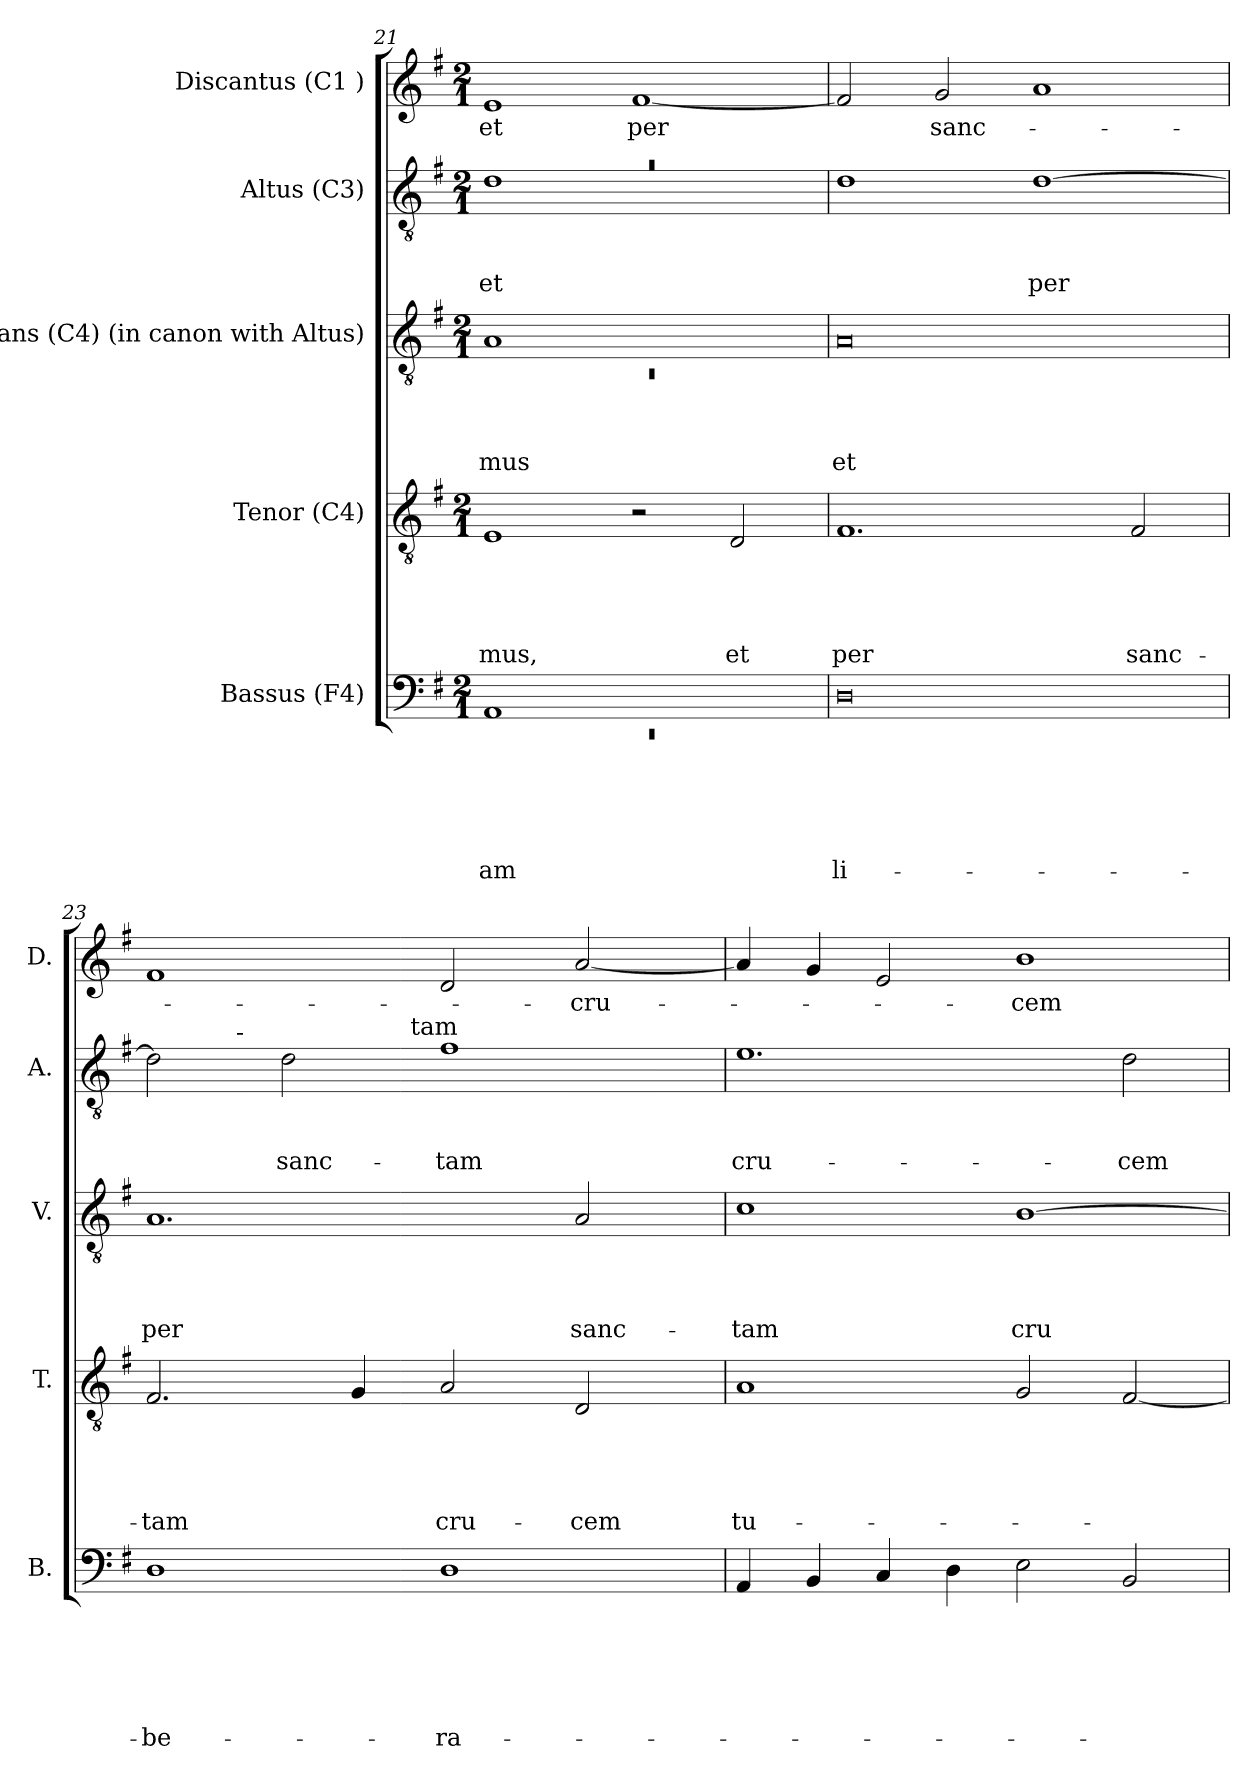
**kern	**text	**text	**text	**text	**text	**text	**kern	**text	**text	**text	**text	**text	**kern	**text	**text	**text	**text	**kern	**text	**text	**text	**kern	**text
*part5	*part5	*part5	*part5	*part5	*part5	*part5	*part4	*part4	*part4	*part4	*part4	*part4	*part3	*part3	*part3	*part3	*part3	*part2	*part2	*part2	*part2	*part1	*part1
*staff5	*staff5	*staff5	*staff5	*staff5	*staff5	*staff5	*staff4	*staff4	*staff4	*staff4	*staff4	*staff4	*staff3	*staff3	*staff3	*staff3	*staff3	*staff2	*staff2	*staff2	*staff2	*staff1	*staff1
*I"Bassus (F4)	*	*	*	*	*	*	*I"Tenor (C4)	*	*	*	*	*	*I"Vagans (C4) (in canon with Altus)	*	*	*	*	*I"Altus (C3)	*	*	*	*I"Discantus (C1 )	*
*I'B.	*	*	*	*	*	*	*I'T.	*	*	*	*	*	*I'V.	*	*	*	*	*I'A.	*	*	*	*I'D.	*
*clefF4	*	*	*	*	*	*	*clefGv2	*	*	*	*	*	*clefGv2	*	*	*	*	*clefGv2	*	*	*	*clefG2	*
*k[f#]	*	*	*	*	*	*	*k[f#]	*	*	*	*	*	*k[f#]	*	*	*	*	*k[f#]	*	*	*	*k[f#]	*
*G:	*	*	*	*	*	*	*G:	*	*	*	*	*	*G:	*	*	*	*	*G:	*	*	*	*G:	*
*M2/1	*	*	*	*	*	*	*M2/1	*	*	*	*	*	*M2/1	*	*	*	*	*M2/1	*	*	*	*M2/1	*
=21	=21	=21	=21	=21	=21	=21	=21	=21	=21	=21	=21	=21	=21	=21	=21	=21	=21	=21	=21	=21	=21	=21	=21
*^	*	*	*	*	*	*	*	*	*	*	*	*	*^	*	*	*	*	*	*	*	*	*	*
!	!LO:N:vis=1	!	!	!	!	!	!LO:LY:b	!	!	!	!	!	!LO:LY:b	!	!LO:N:vis=1	!	!	!	!LO:LY:b	!LO:N:vis=1	!	!	!LO:LY:b	!	!LO:LY:b
*	*	*	*	*	*	*	*	*	*	*	*	*	*	*	*	*	*	*	*	*^	*	*	*	*	*
1AA	0rEE	.	.	.	.	.	-am	1E	.	.	.	.	-mus,	1A	0rC	.	.	.	-mus	0ra	1d	.	.	et	1e	et
!	!	!	!	!	!	!	!	!	!	!	!	!	!	!	!	!	!	!	!	!	!	!	!	!	!	!LO:LY:b
1ryy	.	.	.	.	.	.	.	2r	.	.	.	.	.	1ryy	.	.	.	.	.	.	1ryy	.	.	.	[<1f#	per
!	!	!	!	!	!	!	!	!	!	!	!	!	!LO:LY:b	!	!	!	!	!	!	!	!	!	!	!	!	!
.	.	.	.	.	.	.	.	2D/	.	.	.	.	et	.	.	.	.	.	.	.	.	.	.	.	.	.
*	*	*	*	*	*	*	*	*	*	*	*	*	*	*v	*v	*	*	*	*	*	*	*	*	*	*	*
*v	*v	*	*	*	*	*	*	*	*	*	*	*	*	*	*	*	*	*	*v	*v	*	*	*	*	*
=22	=22	=22	=22	=22	=22	=22	=22	=22	=22	=22	=22	=22	=22	=22	=22	=22	=22	=22	=22	=22	=22	=22	=22
!	!	!	!	!	!	!LO:LY:b:rj	!	!	!	!	!	!LO:LY:b	!	!	!	!	!LO:LY:b:rj	!	!	!	!	!	!
0D	.	.	.	.	.	li-	1.F#	.	.	.	.	per	0A	.	.	.	et	1d	.	.	.	2f#/]	.
!	!	!	!	!	!	!	!	!	!	!	!	!	!	!	!	!	!	!	!	!	!	!	!LO:LY:b
.	.	.	.	.	.	.	.	.	.	.	.	.	.	.	.	.	.	.	.	.	.	2g/	sanc-
!	!	!	!	!	!	!	!	!	!	!	!	!	!	!	!	!	!	!	!	!	!LO:LY:b	!	!
.	.	.	.	.	.	.	.	.	.	.	.	.	.	.	.	.	.	[<1d	.	.	per	1a	.
!	!	!	!	!	!	!	!	!	!	!	!	!LO:LY:b	!	!	!	!	!	!	!	!	!	!	!
.	.	.	.	.	.	.	2F#/	.	.	.	.	sanc-	.	.	.	.	.	.	.	.	.	.	.
!!LO:LB:g=z
=23	=23	=23	=23	=23	=23	=23	=23	=23	=23	=23	=23	=23	=23	=23	=23	=23	=23	=23	=23	=23	=23	=23	=23
!	!	!	!	!	!	!LO:LY:b	!	!	!	!	!	!LO:LY:b	!	!	!	!	!LO:LY:b	!	!	!	!	!	!
*	*	*	*	*	*	*	*	*	*	*	*	*	*	*	*	*	*	*^	*	*	*	*	*
*	*	*	*	*	*	*	*	*	*	*	*	*	*	*	*	*	*	*	*^	*	*	*	*	*
1D	.	.	.	.	.	-be-	2.F#/	.	.	.	.	-tam	1.A	.	.	.	per	2d\]	4.ryy	2...ryy	.	.	.	1f#	.
!	!	!	!	!	!	!	!	!	!	!	!	!	!	!	!	!	!	!	!LO:TX:a:t=-	!	!	!	!	!	!
.	.	.	.	.	.	.	.	.	.	.	.	.	.	.	.	.	.	.	1ryy	.	.	.	.	.	.
!	!	!	!	!	!	!	!	!	!	!	!	!	!	!	!	!	!	!	!	!	!	!	!LO:LY:b	!	!
.	.	.	.	.	.	.	.	.	.	.	.	.	.	.	.	.	.	2d\	.	.	.	.	sanc-	.	.
.	.	.	.	.	.	.	4G/	.	.	.	.	.	.	.	.	.	.	.	.	.	.	.	.	.	.
!	!	!	!	!	!	!	!	!	!	!	!	!	!	!	!	!	!	!	!	!LO:TX:a:t=tam	!	!	!	!	!
.	.	.	.	.	.	.	.	.	.	.	.	.	.	.	.	.	.	.	.	1ryy	.	.	.	.	.
!	!	!	!	!	!	!LO:LY:b	!	!	!	!	!	!LO:LY:b	!	!	!	!	!	!	!	!	!	!	!LO:LY:b	!	!
1D	.	.	.	.	.	-ra-	2A/	.	.	.	.	cru-	.	.	.	.	.	1f#	.	.	.	.	-tam	2d/	.
.	.	.	.	.	.	.	.	.	.	.	.	.	.	.	.	.	.	.	2ryy	.	.	.	.	.	.
!	!	!	!	!	!	!	!	!	!	!	!	!LO:LY:b	!	!	!	!	!LO:LY:b	!	!	!	!	!	!	!	!LO:LY:b
.	.	.	.	.	.	.	2D/	.	.	.	.	-cem	2A/	.	.	.	sanc-	.	.	.	.	.	.	[<2a/	-cru-
.	.	.	.	.	.	.	.	.	.	.	.	.	.	.	.	.	.	.	8ryy	.	.	.	.	.	.
.	.	.	.	.	.	.	.	.	.	.	.	.	.	.	.	.	.	.	.	16ryy	.	.	.	.	.
=24	=24	=24	=24	=24	=24	=24	=24	=24	=24	=24	=24	=24	=24	=24	=24	=24	=24	=24	=24	=24	=24	=24	=24	=24	=24
!	!	!	!	!	!	!	!	!	!	!	!	!LO:LY:b	!	!	!	!	!LO:LY:b	!	!	!	!	!	!LO:LY:b	!	!
*	*	*	*	*	*	*	*	*	*	*	*	*	*	*	*	*	*	*v	*v	*v	*	*	*	*	*
4AA/	.	.	.	.	.	.	1A	.	.	.	.	tu-	1c	.	.	.	-tam	1.e	.	.	cru-	4a/]	.
4BB/	.	.	.	.	.	.	.	.	.	.	.	.	.	.	.	.	.	.	.	.	.	4g/	.
4C/	.	.	.	.	.	.	.	.	.	.	.	.	.	.	.	.	.	.	.	.	.	2e/	.
4D\	.	.	.	.	.	.	.	.	.	.	.	.	.	.	.	.	.	.	.	.	.	.	.
!	!	!	!	!	!	!	!	!	!	!	!	!	!	!	!	!	!LO:LY:b	!	!	!	!	!	!LO:LY:b
2E\	.	.	.	.	.	.	2G/	.	.	.	.	.	[>1B	.	.	.	cru-	.	.	.	.	1b	-cem
!	!	!	!	!	!	!	!	!	!	!	!	!	!	!	!	!	!	!	!	!	!LO:LY:b	!	!
2BB/	.	.	.	.	.	.	[<2F#/	.	.	.	.	.	.	.	.	.	.	2d\	.	.	-cem	.	.
=	=	=	=	=	=	=	=	=	=	=	=	=	=	=	=	=	=	=	=	=	=	=	=
*-	*-	*-	*-	*-	*-	*-	*-	*-	*-	*-	*-	*-	*-	*-	*-	*-	*-	*-	*-	*-	*-	*-	*-
